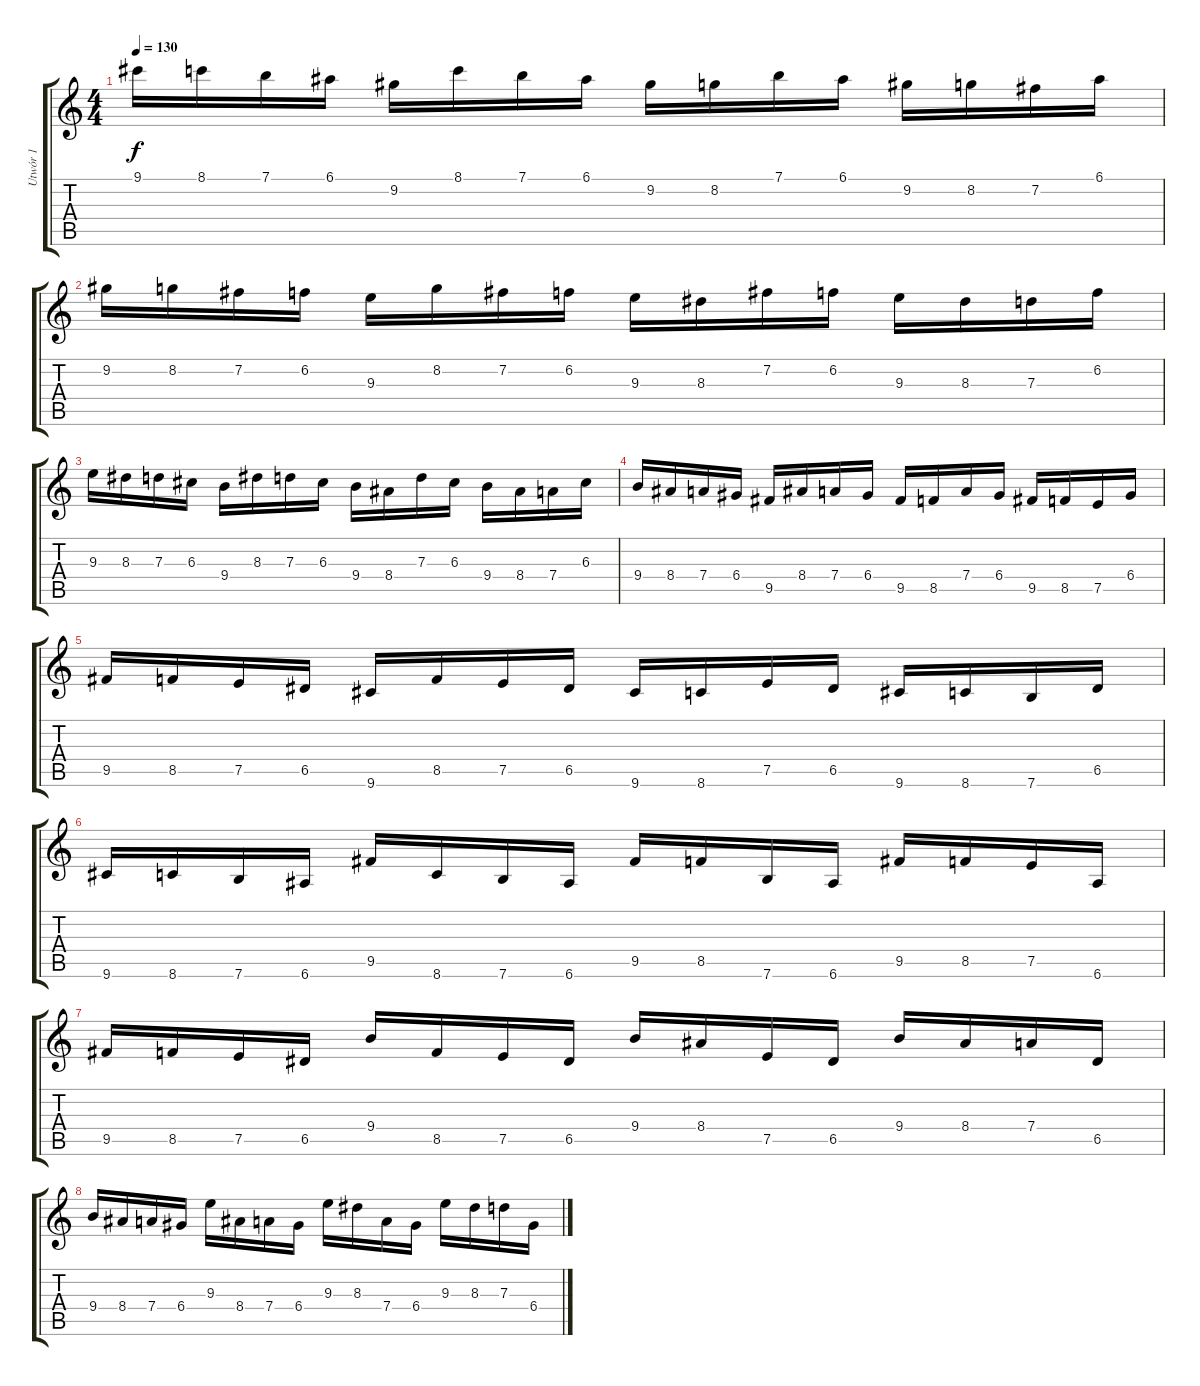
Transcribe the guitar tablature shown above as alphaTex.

\track ("Utwór 1" "Utwór 1") {instrument overdrivenguitar}
\staff {score tabs}
\tuning (E4 B3 G3 D3 A2 E2) {hide}
\ts (4 4)
\tempo 130
\clef g2
\ks c
9.1.16{dy f instrument overdrivenguitar} 8.1.16 7.1.16 6.1.16 9.2.16 8.1.16 7.1.16 6.1.16 9.2.16 8.2.16 7.1.16 6.1.16 9.2.16 8.2.16 7.2.16 6.1.16 |
9.2.16 8.2.16 7.2.16 6.2.16 9.3.16 8.2.16 7.2.16 6.2.16 9.3.16 8.3.16 7.2.16 6.2.16 9.3.16 8.3.16 7.3.16 6.2.16 |
9.3.16 8.3.16 7.3.16 6.3.16 9.4.16 8.3.16 7.3.16 6.3.16 9.4.16 8.4.16 7.3.16 6.3.16 9.4.16 8.4.16 7.4.16 6.3.16 |
9.4.16 8.4.16 7.4.16 6.4.16 9.5.16 8.4.16 7.4.16 6.4.16 9.5.16 8.5.16 7.4.16 6.4.16 9.5.16 8.5.16 7.5.16 6.4.16 |
9.5.16 8.5.16 7.5.16 6.5.16 9.6.16 8.5.16 7.5.16 6.5.16 9.6.16 8.6.16 7.5.16 6.5.16 9.6.16 8.6.16 7.6.16 6.5.16 |
9.6.16 8.6.16 7.6.16 6.6.16 9.5.16 8.6.16 7.6.16 6.6.16 9.5.16 8.5.16 7.6.16 6.6.16 9.5.16 8.5.16 7.5.16 6.6.16 |
9.5.16 8.5.16 7.5.16 6.5.16 9.4.16 8.5.16 7.5.16 6.5.16 9.4.16 8.4.16 7.5.16 6.5.16 9.4.16 8.4.16 7.4.16 6.5.16 |
9.4.16 8.4.16 7.4.16 6.4.16 9.3.16 8.4.16 7.4.16 6.4.16 9.3.16 8.3.16 7.4.16 6.4.16 9.3.16 8.3.16 7.3.16 6.4.16
